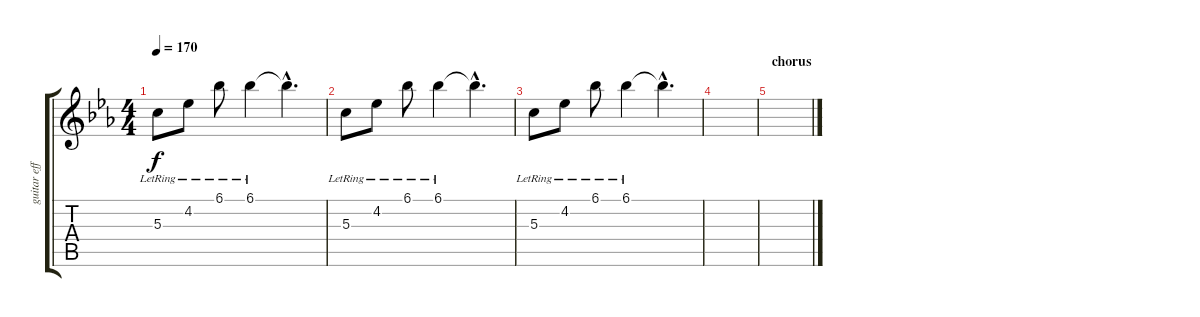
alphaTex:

\track ("guitar effects R" "guitar eff") {instrument electricguitarmuted}
\staff {score tabs}
\tuning (E4 B3 G3 D3 A2 E2) {hide}
\ts (4 4)
\tempo 170
\clef g2
\ks cminor
5.3{lr}.8{dy f balance 16 instrument electricguitarmuted} 4.2{lr}.8 6.1{lr}.8 6.1{lr}.4 6.1{hac t}.4{d} |
5.3{lr}.8{balance 16 instrument electricguitarmuted} 4.2{lr}.8 6.1{lr}.8 6.1{lr}.4 6.1{hac t}.4{d} |
5.3{lr}.8{balance 16 instrument electricguitarmuted} 4.2{lr}.8 6.1{lr}.8 6.1{lr}.4 6.1{hac t}.4{d} |
|
\section ("" "chorus")
